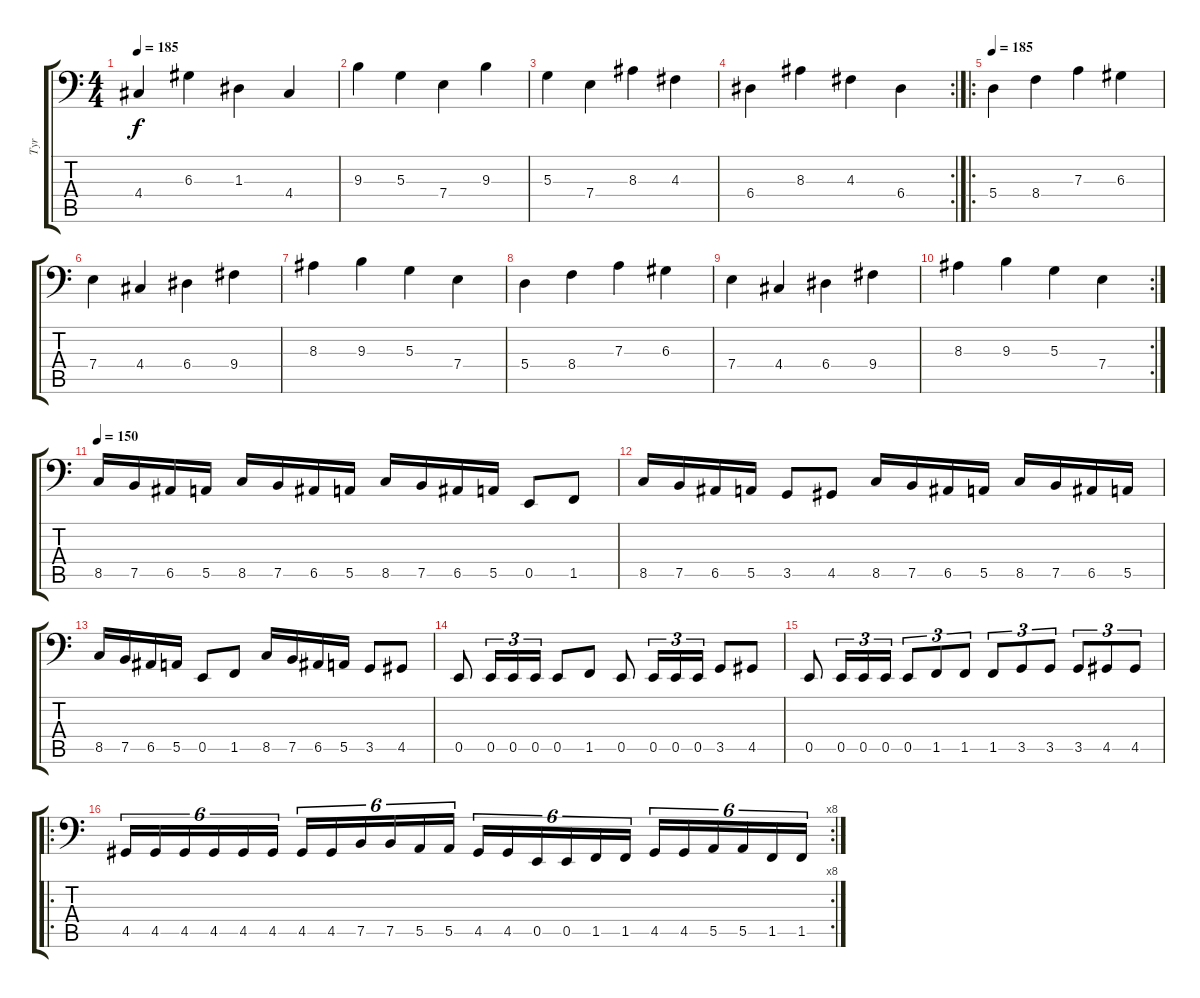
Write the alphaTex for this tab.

\track ("Tyr" "Tyr") {instrument electricbassfinger}
\staff {score tabs}
\tuning (C3 G2 D2 A1 E1 B0) {hide}
\ts (4 4)
\tempo 185
\clef f4
\ks c
4.4.4{dy f} 6.3.4 1.3.4 4.4.4 |
9.3.4 5.3.4 7.4.4 9.3.4 |
5.3.4 7.4.4 8.3.4 4.3.4 |
\rc 2
6.4.4 8.3.4 4.3.4 6.4.4 |
\ro
\tempo 185
5.4.4 8.4.4 7.3.4 6.3.4 |
7.4.4 4.4.4 6.4.4 9.4.4 |
8.3.4 9.3.4 5.3.4 7.4.4 |
5.4.4 8.4.4 7.3.4 6.3.4 |
7.4.4 4.4.4 6.4.4 9.4.4 |
\rc 2
8.3.4 9.3.4 5.3.4 7.4.4 |
\tempo 150
8.5.16 7.5.16 6.5.16 5.5.16 8.5.16 7.5.16 6.5.16 5.5.16 8.5.16 7.5.16 6.5.16 5.5.16 0.5.8 1.5.8 |
8.5.16 7.5.16 6.5.16 5.5.16 3.5.8 4.5.8 8.5.16 7.5.16 6.5.16 5.5.16 8.5.16 7.5.16 6.5.16 5.5.16 |
8.5.16 7.5.16 6.5.16 5.5.16 0.5.8 1.5.8 8.5.16 7.5.16 6.5.16 5.5.16 3.5.8 4.5.8 |
0.5.8 0.5.16{tu (3 2)} 0.5.16{tu (3 2)} 0.5.16{tu (3 2)} 0.5.8 1.5.8 0.5.8 0.5.16{tu (3 2)} 0.5.16{tu (3 2)} 0.5.16{tu (3 2)} 3.5.8 4.5.8 |
0.5.8 0.5.16{tu (3 2)} 0.5.16{tu (3 2)} 0.5.16{tu (3 2)} 0.5.8{tu (3 2)} 1.5.8{tu (3 2)} 1.5.8{tu (3 2)} 1.5.8{tu (3 2)} 3.5.8{tu (3 2)} 3.5.8{tu (3 2)} 3.5.8{tu (3 2)} 4.5.8{tu (3 2)} 4.5.8{tu (3 2)} |
\ro
\rc 8
4.5.16{tu (6 4)} 4.5.16{tu (6 4)} 4.5.16{tu (6 4)} 4.5.16{tu (6 4)} 4.5.16{tu (6 4)} 4.5.16{tu (6 4)} 4.5.16{tu (6 4)} 4.5.16{tu (6 4)} 7.5.16{tu (6 4)} 7.5.16{tu (6 4)} 5.5.16{tu (6 4)} 5.5.16{tu (6 4)} 4.5.16{tu (6 4)} 4.5.16{tu (6 4)} 0.5.16{tu (6 4)} 0.5.16{tu (6 4)} 1.5.16{tu (6 4)} 1.5.16{tu (6 4)} 4.5.16{tu (6 4)} 4.5.16{tu (6 4)} 5.5.16{tu (6 4)} 5.5.16{tu (6 4)} 1.5.16{tu (6 4)} 1.5.16{tu (6 4)}
